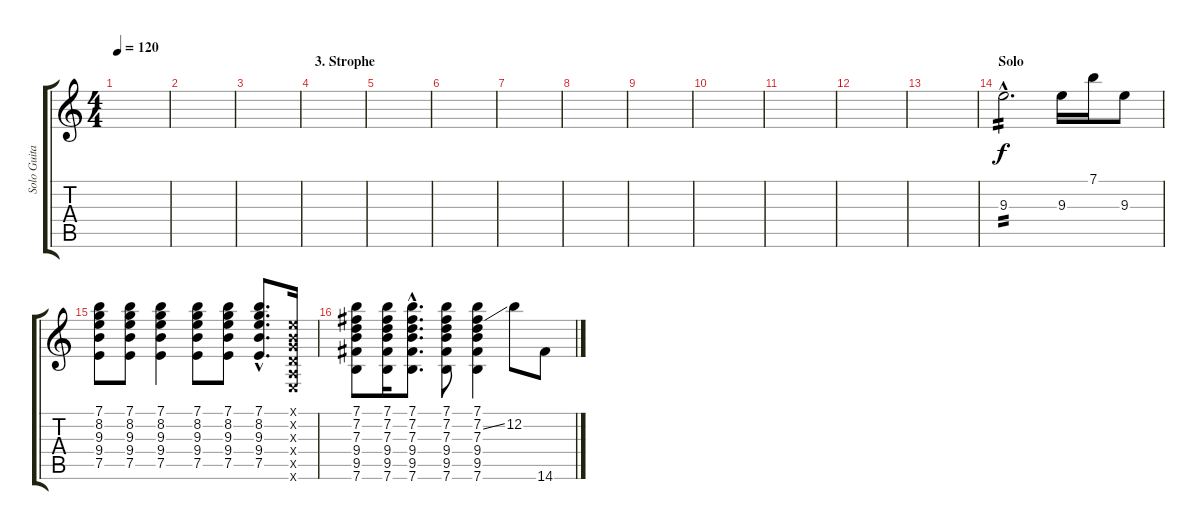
\track ("Solo Guitar" "Solo Guita") {instrument overdrivenguitar}
\staff {score tabs}
\tuning (E4 B3 G3 D3 A2 E2) {hide}
\ts (4 4)
\tempo 120
\clef g2
\ks c
|
|
|
\section ("" "3. Strophe")
|
|
|
|
|
|
|
|
|
|
\section ("" "Solo")
9.3{hac}.2{d tp 2 dy f volume 11} 9.3.16 7.1.16 9.3.8 |
(7.1 8.2 9.3 9.4 7.5).8{volume 16} (7.1 8.2 9.3 9.4 7.5).8 (7.1 8.2 9.3 9.4 7.5).4 (7.1 8.2 9.3 9.4 7.5).8 (7.1 8.2 9.3 9.4 7.5).8 (7.1{hac} 8.2{hac} 9.3{hac} 9.4{hac} 7.5{hac}).8{d} (0.1{x} 0.2{x} 0.3{x} 0.4{x} 0.5{x} 0.6{x}).16 |
(7.1 7.2 7.3 9.4 9.5 7.6).8 (7.1 7.2 7.3 9.4 9.5 7.6).16 (7.1{hac} 7.2{hac} 7.3{hac} 9.4{hac} 9.5{hac} 7.6{hac}).8{d} (7.1 7.2 7.3 9.4 9.5 7.6).8 (7.1 7.2{ss} 7.3 9.4 9.5 7.6).4 12.2.8 14.6.8
